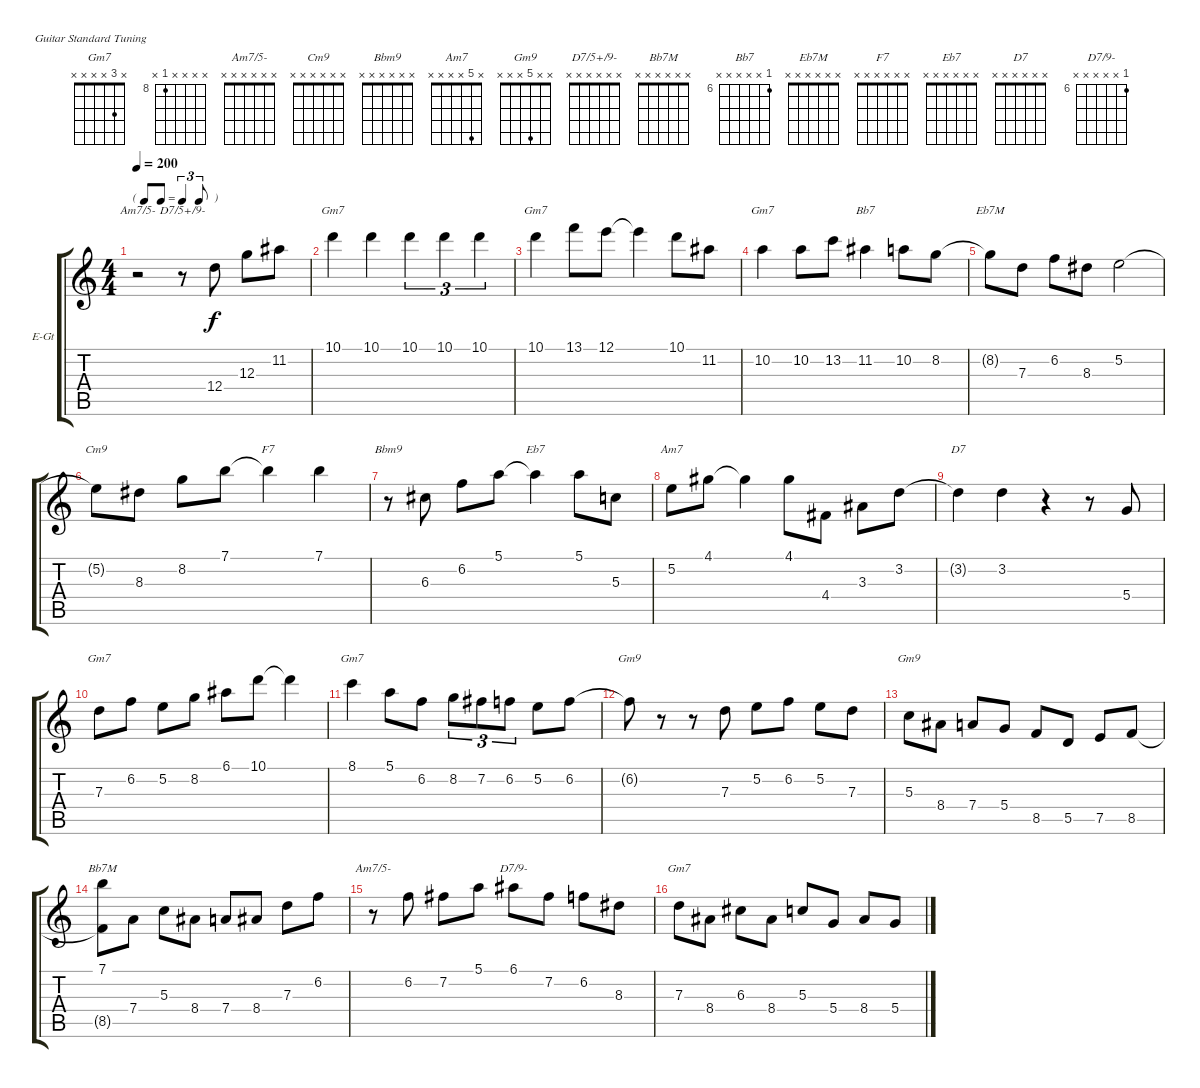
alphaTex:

\bracketExtendMode groupsimilarinstruments
\firstSystemTrackNameOrientation horizontal
\otherSystemsTrackNameOrientation horizontal
\track ("Guitare" "E-Gt") {instrument electricguitarjazz}
\staff {score tabs}
\tuning (E4 B3 G3 D3 A2 E2)
\chord ("Gm7" x x 7 x x x) {firstfret 7}
\chord ("" x x x 7 x x) {firstfret 7}
\chord ("Am7/5-" x x x x x x)
\chord ("Cm9" x x x x x x)
\chord ("Bbm9" x x x x x x)
\chord ("Am7" x 5 x x x x)
\chord ("Gm7" 8 x x x x x) {firstfret 8}
\chord ("Gm9" x x x x x x)
\chord ("D7/5+/9-" x x x x x x)
\chord ("Bb7M" x x x x x x)
\chord ("Gm7" 10 x x x x x) {firstfret 10}
\chord ("Gm7" x 10 x x x x) {firstfret 10}
\chord ("Bb7" 6 x x x x x) {firstfret 6}
\chord ("Eb7M" x x x x x x)
\chord ("F7" x x x x x x)
\chord ("Eb7" x x x x x x)
\chord ("" 4 x x x x x)
\chord ("D7" x x x x x x)
\chord ("Gm7" x 3 x x x x)
\chord ("" x 5 x x x x)
\chord ("Gm9" x x 5 x x x)
\chord ("" x x x x 8 x) {firstfret 8}
\chord ("D7/9-" 6 x x x x x) {firstfret 6}
\ts (4 4)
\tf triplet8th
\tempo 200
\clef g2
\ks c
r.2{ch "Am7/5-" dy f} r.8{ch "D7/5+/9-"} 12.4.8 12.3.8 11.2.8 |
10.1.4{ch "Gm7"} 10.1.4 10.1.4{tu (3 2)} 10.1.4{tu (3 2)} 10.1.4{tu (3 2)} |
10.1.4{ch "Gm7"} 13.1.8 12.1.8 12.1{t}.4 10.1.8 11.2.8 |
10.2.4{ch "Gm7"} 10.2.8 13.2.8 11.2.4{ch "Bb7"} 10.2.8 8.2.8 |
8.2{t}.8{ch "Eb7M"} 7.3.8 6.2.8 8.3.8 5.2.2 |
5.2{t}.8{ch "Cm9"} 8.3.8 8.2.8 7.1.8 7.1{t}.4{ch "F7"} 7.1.4 |
r.8{ch "Bbm9"} 6.3.8 6.2.8 5.1.8 5.1{t}.4{ch "Eb7"} 5.1.8 5.3.8 |
5.2.8{ch "Am7"} 4.1.8 4.1{t}.4 4.1.8{ch ""} 4.4.8 3.3.8 3.2.8 |
3.2{t}.4{ch "D7"} 3.2.4 r.4 r.8 5.4.8 |
7.3.8{ch "Gm7"} 6.2.8 5.2.8 8.2.8 6.1.8 10.1.8 10.1{t}.4 |
8.1.4{ch "Gm7"} 5.1.8 6.2.8 8.2.8{tu (3 2)} 7.2.8{tu (3 2)} 6.2.8{tu (3 2)} 5.2.8 6.2.8 |
6.2{t}.8{ch "Gm9"} r.8 r.8 7.3.8 5.2.8{ch ""} 6.2.8 5.2.8 7.3.8 |
5.3.8{ch "Gm9"} 8.4.8 7.4.8 5.4.8 8.5.8{ch ""} 5.5.8 7.5.8 8.5.8 |
(7.1 8.5{t}).8{ch "Bb7M"} 7.4.8 5.3.8 8.4.8 7.4.8{ch ""} 8.4.8 7.3.8 6.2.8 |
r.8{ch "Am7/5-"} 6.2.8 7.2.8 5.1.8 6.1.8{ch "D7/9-"} 7.2.8 6.2.8 8.3.8 |
7.3.8{ch "Gm7"} 8.4.8 6.3.8 8.4.8 5.3.8 5.4.8 8.4.8 5.4.8
